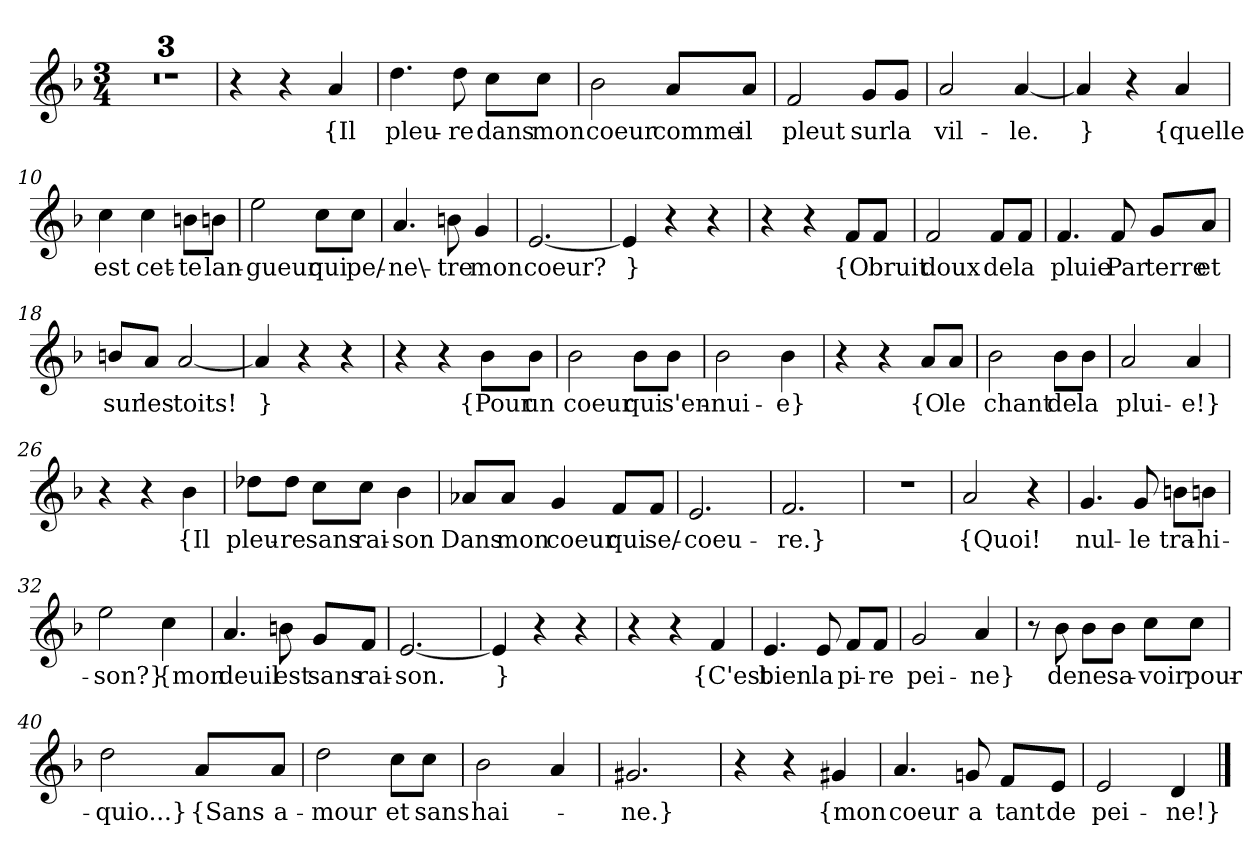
**kern	**text
*part1	*part1
*staff1	*staff1
*clefG2	*
*k[b-]	*
*M3/4	*
=1	=1
2.r	.
=2	=2
2.r	.
=3	=3
2.r	.
=4	=4
4r	.
4r	.
4a	{Il
=5	=5
4.dd	pleu-
8dd	-re
8cc\L	dans
8cc\J	mon
=6	=6
2b-	coeur
8a/L	comme
8a/J	il
=7	=7
2f	pleut
8g/L	sur
8g/J	la
=8	=8
2a	vil-
[4a	-le.
=9	=9
4a]	}
4r	.
4a	{quelle
=10	=10
4cc	est
4cc	cet-
8bn\L	-te
8bn\J	lan-
=11	=11
2ee	-gueur
8cc\L	qui
8cc\J	pe/-
=12	=12
4.a	-ne\-
8bn	-tre
4g	mon
=13	=13
[2.e	coeur?
=14	=14
4e]	}
4r	.
4r	.
=15	=15
4r	.
4r	.
8f/L	{O
8f/J	bruit
=16	=16
2f	doux
8f/L	de
8f/J	la
=17	=17
4.f	pluie
8f	Par
8g/L	terre
8a/J	et
=18	=18
8bn/L	sur
8a/J	les
[2a	toits!
=19	=19
4a]	}
4r	.
4r	.
=20	=20
4r	.
4r	.
8b-\L	{Pour
8b-\J	un
=21	=21
2b-	coeur
8b-\L	qui
8b-\J	s'en-
=22	=22
2b-	nui-
4b-	-e}
=23	=23
4r	.
4r	.
8a/L	{O
8a/J	le
=24	=24
2b-	chant
8b-\L	de
8b-\J	la
=25	=25
2a	plui-
4a	-e!}
=26	=26
4r	.
4r	.
4b-	{Il
=27	=27
8dd-X\L	pleu-
8dd-\J	-re
8cc\L	sans
8cc\J	rai-
4b-	-son
=28	=28
8a-X/L	Dans
8a-/J	mon
4g	coeur
8f/L	qui
8f/J	se/-
=29	=29
2.e	-coeu-
=30	=30
2.f	-re.}
=31	=31
2.r	.
=32	=32
2a	{Quoi!
4r	.
=33	=33
4.g	nul-
8g	-le
8bn\L	tra-
8bn\J	-hi-
=32	=32
2ee	-son?}
4cc	{mon
=33	=33
4.a	deuil
8bn	est
8g/L	sans
8f/J	rai-
=34	=34
[2.e	-son.
=35	=35
4e]	}
4r	.
4r	.
=36	=36
4r	.
4r	.
4f	{C'est
=37	=37
4.e	bien
8e	la
8f/L	pi-
8f/J	-re
=38	=38
2g	pei-
4a	-ne}
=39	=39
8r	.
8b-	de
8b-\L	ne
8b-\J	sa-
8cc\L	-voir
8cc\J	pour-
=40	=40
2dd	-quio...}
8a/L	{Sans
8a/J	a-
=41	=41
2dd	-mour
8cc\L	et
8cc\J	sans
=42	=42
2b-	hai-
4a	.
=43	=43
2.g#X	-ne.}
=44	=44
4r	.
4r	.
4g#X	{mon
=45	=45
4.a	coeur
8gn	a
8f/L	tant
8e/J	de
=46	=46
2e	pei-
4d	-ne!}
==	==
*-	*-
